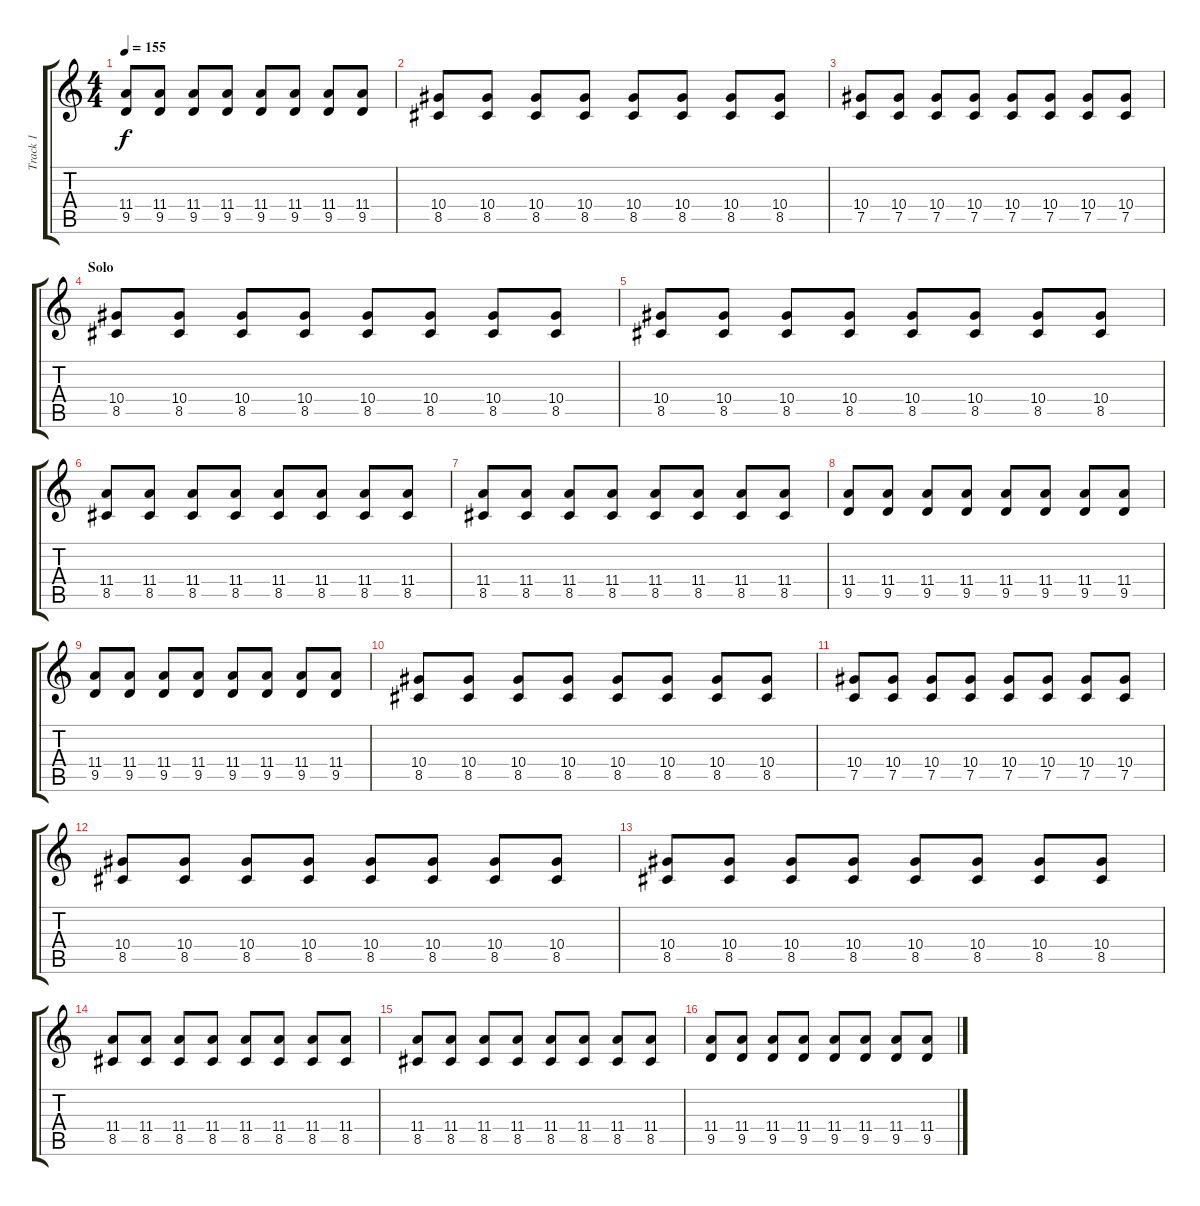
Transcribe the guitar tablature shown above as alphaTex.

\track ("Track 1" "Track 1") {instrument distortionguitar}
\staff {score tabs}
\tuning (C4 G3 Eb3 Bb2 F2 C2) {hide}
\ts (4 4)
\tempo 155
\clef g2
\ks c
(11.4 9.5).8{dy f} (11.4 9.5).8 (11.4 9.5).8 (11.4 9.5).8 (11.4 9.5).8 (11.4 9.5).8 (11.4 9.5).8 (11.4 9.5).8 |
(10.4 8.5).8 (10.4 8.5).8 (10.4 8.5).8 (10.4 8.5).8 (10.4 8.5).8 (10.4 8.5).8 (10.4 8.5).8 (10.4 8.5).8 |
(10.4 7.5).8 (10.4 7.5).8 (10.4 7.5).8 (10.4 7.5).8 (10.4 7.5).8 (10.4 7.5).8 (10.4 7.5).8 (10.4 7.5).8 |
\section ("" "Solo")
(10.4 8.5).8 (10.4 8.5).8 (10.4 8.5).8 (10.4 8.5).8 (10.4 8.5).8 (10.4 8.5).8 (10.4 8.5).8 (10.4 8.5).8 |
(10.4 8.5).8 (10.4 8.5).8 (10.4 8.5).8 (10.4 8.5).8 (10.4 8.5).8 (10.4 8.5).8 (10.4 8.5).8 (10.4 8.5).8 |
(11.4 8.5).8 (11.4 8.5).8 (11.4 8.5).8 (11.4 8.5).8 (11.4 8.5).8 (11.4 8.5).8 (11.4 8.5).8 (11.4 8.5).8 |
(11.4 8.5).8 (11.4 8.5).8 (11.4 8.5).8 (11.4 8.5).8 (11.4 8.5).8 (11.4 8.5).8 (11.4 8.5).8 (11.4 8.5).8 |
(11.4 9.5).8 (11.4 9.5).8 (11.4 9.5).8 (11.4 9.5).8 (11.4 9.5).8 (11.4 9.5).8 (11.4 9.5).8 (11.4 9.5).8 |
(11.4 9.5).8 (11.4 9.5).8 (11.4 9.5).8 (11.4 9.5).8 (11.4 9.5).8 (11.4 9.5).8 (11.4 9.5).8 (11.4 9.5).8 |
(10.4 8.5).8 (10.4 8.5).8 (10.4 8.5).8 (10.4 8.5).8 (10.4 8.5).8 (10.4 8.5).8 (10.4 8.5).8 (10.4 8.5).8 |
(10.4 7.5).8 (10.4 7.5).8 (10.4 7.5).8 (10.4 7.5).8 (10.4 7.5).8 (10.4 7.5).8 (10.4 7.5).8 (10.4 7.5).8 |
(10.4 8.5).8 (10.4 8.5).8 (10.4 8.5).8 (10.4 8.5).8 (10.4 8.5).8 (10.4 8.5).8 (10.4 8.5).8 (10.4 8.5).8 |
(10.4 8.5).8 (10.4 8.5).8 (10.4 8.5).8 (10.4 8.5).8 (10.4 8.5).8 (10.4 8.5).8 (10.4 8.5).8 (10.4 8.5).8 |
(11.4 8.5).8 (11.4 8.5).8 (11.4 8.5).8 (11.4 8.5).8 (11.4 8.5).8 (11.4 8.5).8 (11.4 8.5).8 (11.4 8.5).8 |
(11.4 8.5).8 (11.4 8.5).8 (11.4 8.5).8 (11.4 8.5).8 (11.4 8.5).8 (11.4 8.5).8 (11.4 8.5).8 (11.4 8.5).8 |
(11.4 9.5).8 (11.4 9.5).8 (11.4 9.5).8 (11.4 9.5).8 (11.4 9.5).8 (11.4 9.5).8 (11.4 9.5).8 (11.4 9.5).8
